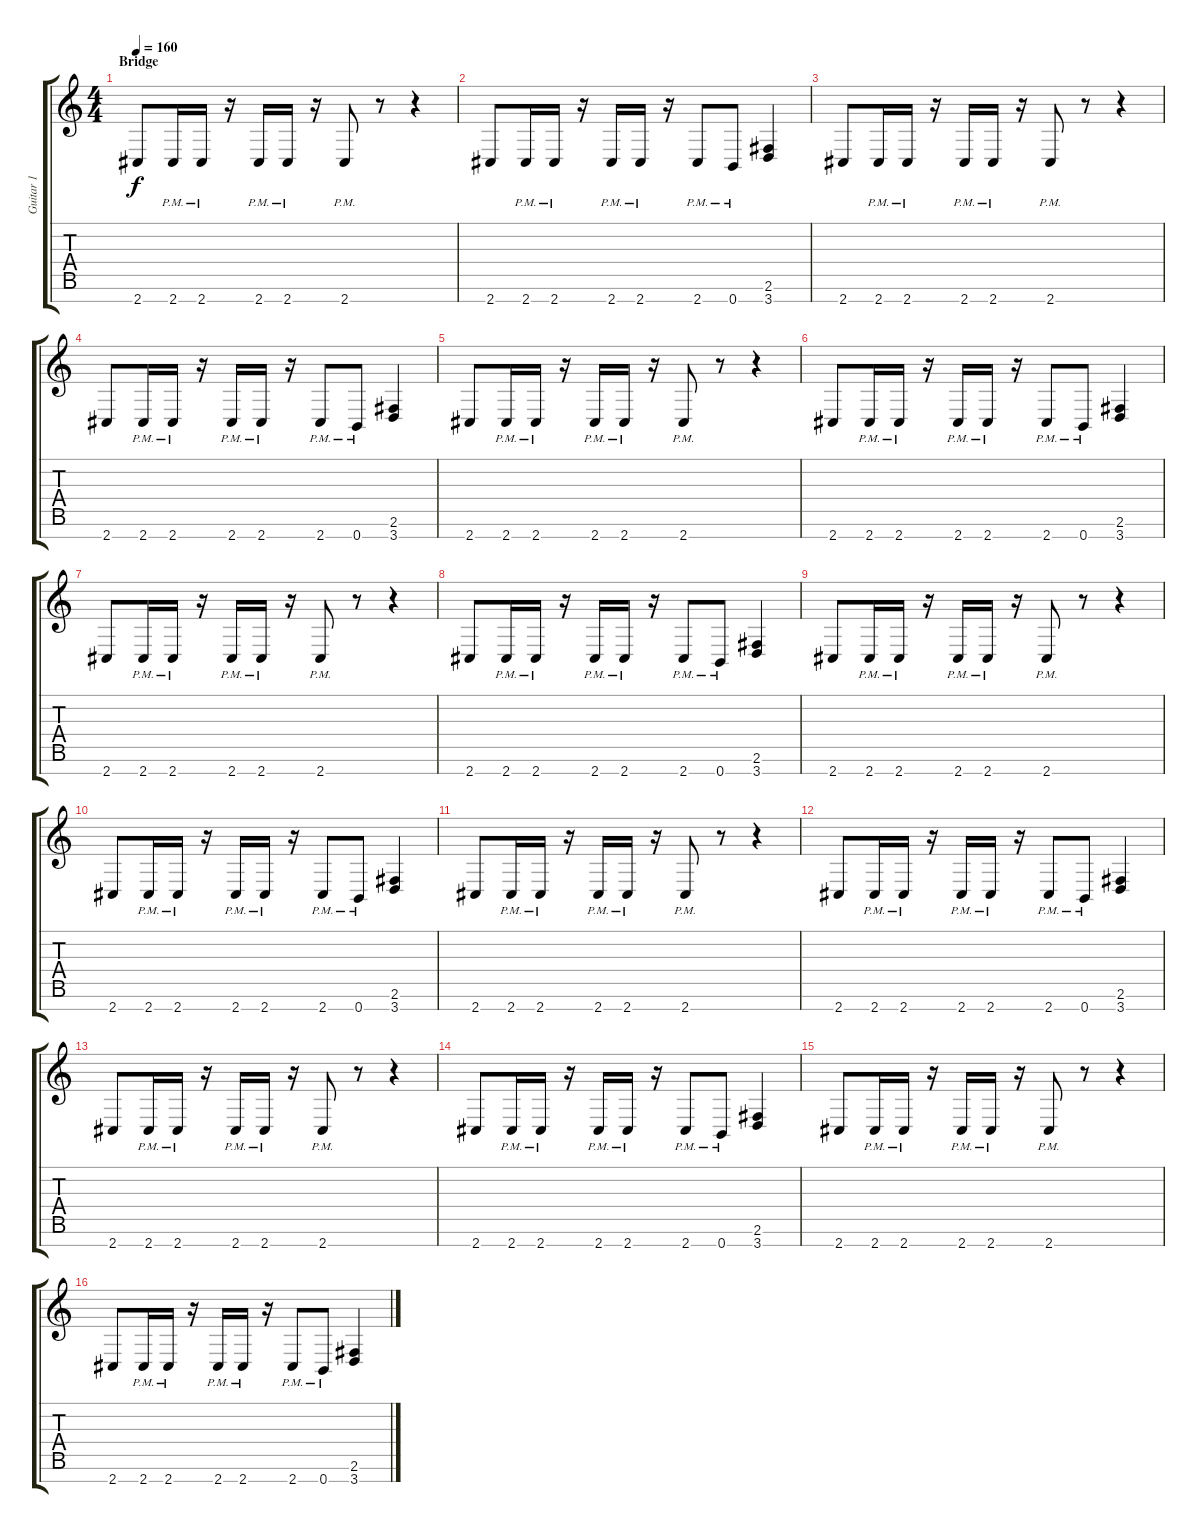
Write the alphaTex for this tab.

\track ("Guitar 1" "Guitar 1") {instrument distortionguitar}
\staff {score tabs}
\tuning (E4 B3 G3 D3 A2 E2 B1) {hide}
\ts (4 4)
\section ("" "Bridge")
\tempo 160
\clef g2
\ks c
2.7.8{dy f} 2.7{pm}.16 2.7{pm}.16 r.16 2.7{pm}.16 2.7{pm}.16 r.16 2.7{pm}.8 r.8 r.4 |
2.7.8 2.7{pm}.16 2.7{pm}.16 r.16 2.7{pm}.16 2.7{pm}.16 r.16 2.7{pm}.8 0.7{pm}.8 (2.6 3.7).4 |
2.7.8 2.7{pm}.16 2.7{pm}.16 r.16 2.7{pm}.16 2.7{pm}.16 r.16 2.7{pm}.8 r.8 r.4 |
2.7.8 2.7{pm}.16 2.7{pm}.16 r.16 2.7{pm}.16 2.7{pm}.16 r.16 2.7{pm}.8 0.7{pm}.8 (2.6 3.7).4 |
2.7.8 2.7{pm}.16 2.7{pm}.16 r.16 2.7{pm}.16 2.7{pm}.16 r.16 2.7{pm}.8 r.8 r.4 |
2.7.8 2.7{pm}.16 2.7{pm}.16 r.16 2.7{pm}.16 2.7{pm}.16 r.16 2.7{pm}.8 0.7{pm}.8 (2.6 3.7).4 |
2.7.8 2.7{pm}.16 2.7{pm}.16 r.16 2.7{pm}.16 2.7{pm}.16 r.16 2.7{pm}.8 r.8 r.4 |
2.7.8 2.7{pm}.16 2.7{pm}.16 r.16 2.7{pm}.16 2.7{pm}.16 r.16 2.7{pm}.8 0.7{pm}.8 (2.6 3.7).4 |
2.7.8 2.7{pm}.16 2.7{pm}.16 r.16 2.7{pm}.16 2.7{pm}.16 r.16 2.7{pm}.8 r.8 r.4 |
2.7.8 2.7{pm}.16 2.7{pm}.16 r.16 2.7{pm}.16 2.7{pm}.16 r.16 2.7{pm}.8 0.7{pm}.8 (2.6 3.7).4 |
2.7.8 2.7{pm}.16 2.7{pm}.16 r.16 2.7{pm}.16 2.7{pm}.16 r.16 2.7{pm}.8 r.8 r.4 |
2.7.8 2.7{pm}.16 2.7{pm}.16 r.16 2.7{pm}.16 2.7{pm}.16 r.16 2.7{pm}.8 0.7{pm}.8 (2.6 3.7).4 |
2.7.8 2.7{pm}.16 2.7{pm}.16 r.16 2.7{pm}.16 2.7{pm}.16 r.16 2.7{pm}.8 r.8 r.4 |
2.7.8 2.7{pm}.16 2.7{pm}.16 r.16 2.7{pm}.16 2.7{pm}.16 r.16 2.7{pm}.8 0.7{pm}.8 (2.6 3.7).4 |
2.7.8 2.7{pm}.16 2.7{pm}.16 r.16 2.7{pm}.16 2.7{pm}.16 r.16 2.7{pm}.8 r.8 r.4 |
2.7.8 2.7{pm}.16 2.7{pm}.16 r.16 2.7{pm}.16 2.7{pm}.16 r.16 2.7{pm}.8 0.7{pm}.8 (2.6 3.7).4
